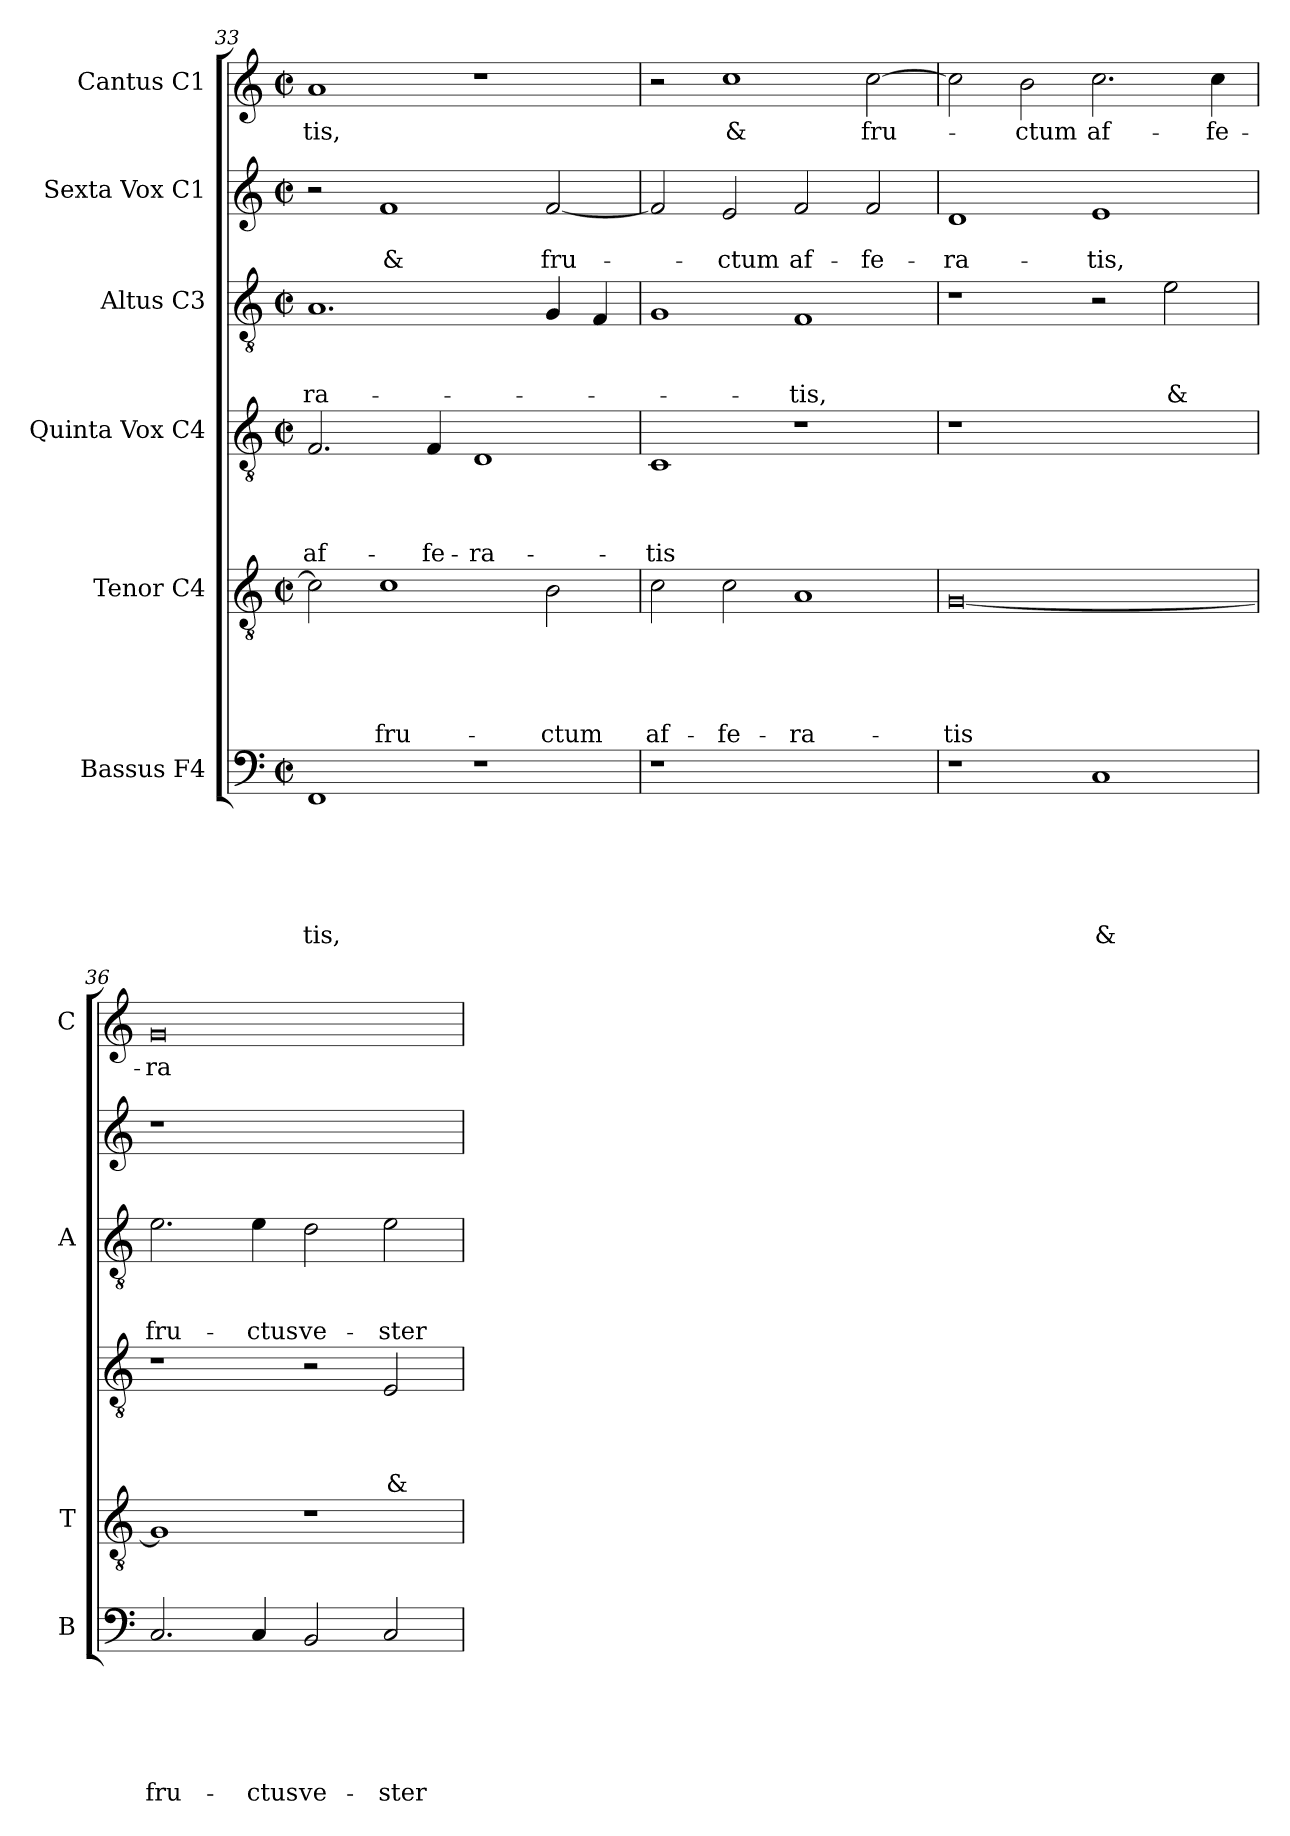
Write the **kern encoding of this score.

**kern	**text	**text	**text	**text	**text	**text	**kern	**text	**text	**text	**text	**text	**kern	**text	**text	**text	**text	**kern	**text	**text	**text	**kern	**text	**text	**kern	**text
*part6	*part6	*part6	*part6	*part6	*part6	*part6	*part5	*part5	*part5	*part5	*part5	*part5	*part4	*part4	*part4	*part4	*part4	*part3	*part3	*part3	*part3	*part2	*part2	*part2	*part1	*part1
*staff6	*staff6	*staff6	*staff6	*staff6	*staff6	*staff6	*staff5	*staff5	*staff5	*staff5	*staff5	*staff5	*staff4	*staff4	*staff4	*staff4	*staff4	*staff3	*staff3	*staff3	*staff3	*staff2	*staff2	*staff2	*staff1	*staff1
*I"Bassus F4	*	*	*	*	*	*	*I"Tenor C4	*	*	*	*	*	*I"Quinta Vox C4	*	*	*	*	*I"Altus C3	*	*	*	*I"Sexta Vox C1	*	*	*I"Cantus C1	*
*I'B	*	*	*	*	*	*	*I'T	*	*	*	*	*	*	*	*	*	*	*I'A	*	*	*	*	*	*	*I'C	*
!!LO:PB:g=z
*clefF4	*	*	*	*	*	*	*clefGv2	*	*	*	*	*	*clefGv2	*	*	*	*	*clefGv2	*	*	*	*clefG2	*	*	*clefG2	*
*k[]	*	*	*	*	*	*	*k[]	*	*	*	*	*	*k[]	*	*	*	*	*k[]	*	*	*	*k[]	*	*	*k[]	*
*C:	*	*	*	*	*	*	*C:	*	*	*	*	*	*C:	*	*	*	*	*C:	*	*	*	*C:	*	*	*C:	*
*M2/2	*	*	*	*	*	*	*M2/2	*	*	*	*	*	*M2/2	*	*	*	*	*M2/2	*	*	*	*M2/2	*	*	*M2/2	*
*met(c|)	*	*	*	*	*	*	*met(c|)	*	*	*	*	*	*met(c|)	*	*	*	*	*met(c|)	*	*	*	*met(c|)	*	*	*met(c|)	*
=33	=33	=33	=33	=33	=33	=33	=33	=33	=33	=33	=33	=33	=33	=33	=33	=33	=33	=33	=33	=33	=33	=33	=33	=33	=33	=33
!	!	!	!	!	!	!LO:LY:b	!	!	!	!	!	!	!	!	!	!	!LO:LY:b	!	!	!	!LO:LY:b	!	!	!	!	!LO:LY:b
1FF	.	.	.	.	.	-tis,	2c\]	.	.	.	.	.	2.F/	.	.	.	af-	1.A	.	.	-ra-	2r	.	.	1a	-tis,
!	!	!	!	!	!	!	!	!	!	!	!	!LO:LY:b	!	!	!	!	!	!	!	!	!	!	!	!LO:LY:b	!	!
.	.	.	.	.	.	.	1c	.	.	.	.	fru-	.	.	.	.	.	.	.	.	.	1f	.	&	.	.
!	!	!	!	!	!	!	!	!	!	!	!	!	!	!	!	!	!LO:LY:b	!	!	!	!	!	!	!	!	!
.	.	.	.	.	.	.	.	.	.	.	.	.	4F/	.	.	.	-fe-	.	.	.	.	.	.	.	.	.
!	!	!	!	!	!	!	!	!	!	!	!	!	!	!	!	!	!LO:LY:b	!	!	!	!	!	!	!	!	!
1r	.	.	.	.	.	.	.	.	.	.	.	.	1D	.	.	.	-ra-	.	.	.	.	.	.	.	1r	.
!	!	!	!	!	!	!	!	!	!	!	!	!LO:LY:b	!	!	!	!	!	!	!	!	!	!	!	!LO:LY:b	!	!
.	.	.	.	.	.	.	2B\	.	.	.	.	-ctum	.	.	.	.	.	4G/	.	.	.	[2f/	.	fru-	.	.
.	.	.	.	.	.	.	.	.	.	.	.	.	.	.	.	.	.	4F/	.	.	.	.	.	.	.	.
=34	=34	=34	=34	=34	=34	=34	=34	=34	=34	=34	=34	=34	=34	=34	=34	=34	=34	=34	=34	=34	=34	=34	=34	=34	=34	=34
!	!	!	!	!	!	!	!	!	!	!	!	!LO:LY:b	!	!	!	!	!LO:LY:b	!	!	!	!	!	!	!	!	!
1r	.	.	.	.	.	.	2c\	.	.	.	.	af-	1C	.	.	.	-tis	1G	.	.	.	2f/]	.	.	2r	.
!	!	!	!	!	!	!	!	!	!	!	!	!LO:LY:b	!	!	!	!	!	!	!	!	!	!	!	!LO:LY:b	!	!LO:LY:b
.	.	.	.	.	.	.	2c\	.	.	.	.	-fe-	.	.	.	.	.	.	.	.	.	2e/	.	-ctum	1cc	&
!	!	!	!	!	!	!	!	!	!	!	!	!LO:LY:b	!	!	!	!	!	!	!	!	!LO:LY:b	!	!	!LO:LY:b	!	!
1ryy	.	.	.	.	.	.	1A	.	.	.	.	-ra-	1r	.	.	.	.	1F	.	.	-tis,	2f/	.	af-	.	.
!	!	!	!	!	!	!	!	!	!	!	!	!	!	!	!	!	!	!	!	!	!	!	!	!LO:LY:b	!	!LO:LY:b
.	.	.	.	.	.	.	.	.	.	.	.	.	.	.	.	.	.	.	.	.	.	2f/	.	-fe-	[2cc\	fru-
=35	=35	=35	=35	=35	=35	=35	=35	=35	=35	=35	=35	=35	=35	=35	=35	=35	=35	=35	=35	=35	=35	=35	=35	=35	=35	=35
!	!	!	!	!	!	!	!	!	!	!	!	!LO:LY:b	!	!	!	!	!	!	!	!	!	!	!	!LO:LY:b	!	!
1r	.	.	.	.	.	.	[0G	.	.	.	.	-tis	1r	.	.	.	.	1r	.	.	.	1d	.	-ra-	2cc\]	.
!	!	!	!	!	!	!	!	!	!	!	!	!	!	!	!	!	!	!	!	!	!	!	!	!	!	!LO:LY:b
.	.	.	.	.	.	.	.	.	.	.	.	.	.	.	.	.	.	.	.	.	.	.	.	.	2b\	-ctum
!	!	!	!	!	!	!LO:LY:b	!	!	!	!	!	!	!	!	!	!	!	!	!	!	!	!	!	!LO:LY:b	!	!LO:LY:b
1C	.	.	.	.	.	&	.	.	.	.	.	.	1ryy	.	.	.	.	2r	.	.	.	1e	.	-tis,	2.cc\	af-
!	!	!	!	!	!	!	!	!	!	!	!	!	!	!	!	!	!	!	!	!	!LO:LY:b	!	!	!	!	!
.	.	.	.	.	.	.	.	.	.	.	.	.	.	.	.	.	.	2e\	.	.	&	.	.	.	.	.
!	!	!	!	!	!	!	!	!	!	!	!	!	!	!	!	!	!	!	!	!	!	!	!	!	!	!LO:LY:b
.	.	.	.	.	.	.	.	.	.	.	.	.	.	.	.	.	.	.	.	.	.	.	.	.	4cc\	-fe-
=36	=36	=36	=36	=36	=36	=36	=36	=36	=36	=36	=36	=36	=36	=36	=36	=36	=36	=36	=36	=36	=36	=36	=36	=36	=36	=36
!	!	!	!	!	!	!LO:LY:b	!	!	!	!	!	!	!	!	!	!	!	!	!	!	!LO:LY:b	!	!	!	!	!LO:LY:b
2.C/	.	.	.	.	.	fru-	1G]	.	.	.	.	.	1r	.	.	.	.	2.e\	.	.	fru-	1r	.	.	0g	-ra-
!	!	!	!	!	!	!LO:LY:b	!	!	!	!	!	!	!	!	!	!	!	!	!	!	!LO:LY:b	!	!	!	!	!
4C/	.	.	.	.	.	-ctus	.	.	.	.	.	.	.	.	.	.	.	4e\	.	.	-ctus	.	.	.	.	.
!	!	!	!	!	!	!LO:LY:b	!	!	!	!	!	!	!	!	!	!	!	!	!	!	!LO:LY:b	!	!	!	!	!
2BB/	.	.	.	.	.	ve-	1r	.	.	.	.	.	2r	.	.	.	.	2d\	.	.	ve-	1ryy	.	.	.	.
!	!	!	!	!	!	!LO:LY:b	!	!	!	!	!	!	!	!	!	!	!LO:LY:b	!	!	!	!LO:LY:b	!	!	!	!	!
2C/	.	.	.	.	.	-ster	.	.	.	.	.	.	2E/	.	.	.	&	2e\	.	.	-ster	.	.	.	.	.
=	=	=	=	=	=	=	=	=	=	=	=	=	=	=	=	=	=	=	=	=	=	=	=	=	=	=
*-	*-	*-	*-	*-	*-	*-	*-	*-	*-	*-	*-	*-	*-	*-	*-	*-	*-	*-	*-	*-	*-	*-	*-	*-	*-	*-
